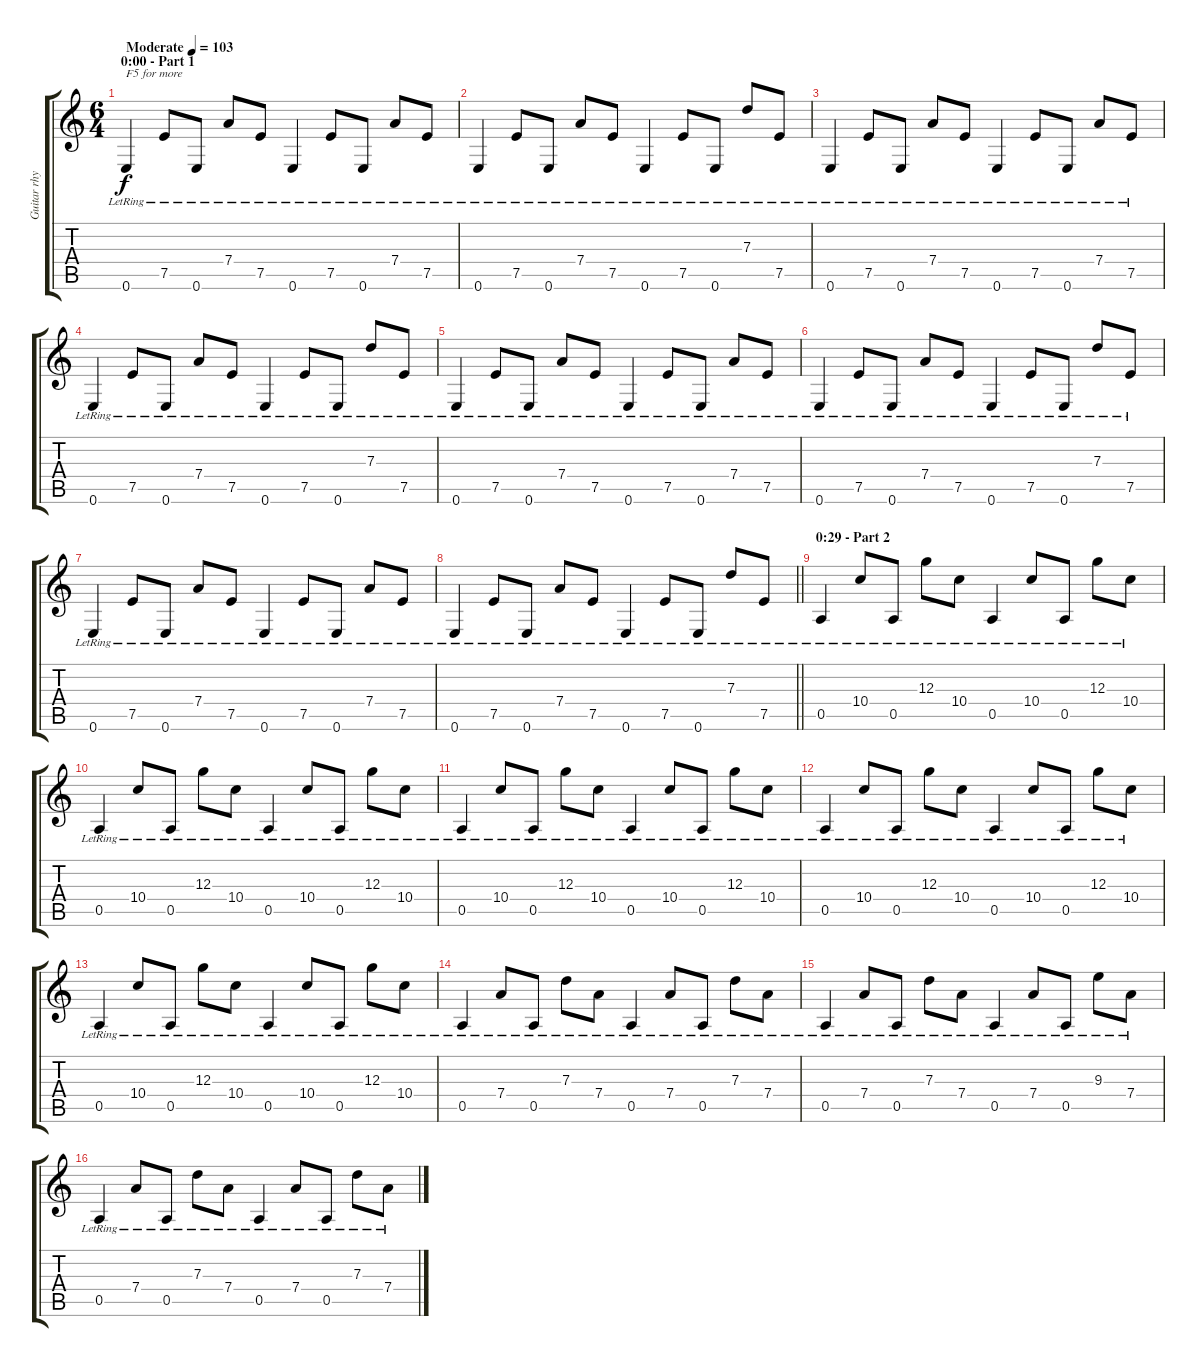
\track ("Guitar rhytm" "Guitar rhy") {instrument acousticguitarsteel}
\staff {score tabs}
\tuning (E4 B3 G3 D3 A2 E2) {hide}
\ts (6 4)
\section ("" "0:00 - Part 1")
\tempo (103 "Moderate")
\clef g2
\ks c
0.6{lr}.4{txt "F5 for more" dy f instrument acousticguitarsteel} 7.5{lr}.8 0.6{lr}.8 7.4{lr}.8 7.5{lr}.8 0.6{lr}.4 7.5{lr}.8 0.6{lr}.8 7.4{lr}.8 7.5{lr}.8 |
0.6{lr}.4 7.5{lr}.8 0.6{lr}.8 7.4{lr}.8 7.5{lr}.8 0.6{lr}.4 7.5{lr}.8 0.6{lr}.8 7.3{lr}.8 7.5{lr}.8 |
0.6{lr}.4 7.5{lr}.8 0.6{lr}.8 7.4{lr}.8 7.5{lr}.8 0.6{lr}.4 7.5{lr}.8 0.6{lr}.8 7.4{lr}.8 7.5{lr}.8 |
0.6{lr}.4 7.5{lr}.8 0.6{lr}.8 7.4{lr}.8 7.5{lr}.8 0.6{lr}.4 7.5{lr}.8 0.6{lr}.8 7.3{lr}.8 7.5{lr}.8 |
0.6{lr}.4 7.5{lr}.8 0.6{lr}.8 7.4{lr}.8 7.5{lr}.8 0.6{lr}.4 7.5{lr}.8 0.6{lr}.8 7.4{lr}.8 7.5{lr}.8 |
0.6{lr}.4 7.5{lr}.8 0.6{lr}.8 7.4{lr}.8 7.5{lr}.8 0.6{lr}.4 7.5{lr}.8 0.6{lr}.8 7.3{lr}.8 7.5{lr}.8 |
0.6{lr}.4 7.5{lr}.8 0.6{lr}.8 7.4{lr}.8 7.5{lr}.8 0.6{lr}.4 7.5{lr}.8 0.6{lr}.8 7.4{lr}.8 7.5{lr}.8 |
\barLineRight lightlight
0.6{lr}.4 7.5{lr}.8 0.6{lr}.8 7.4{lr}.8 7.5{lr}.8 0.6{lr}.4 7.5{lr}.8 0.6{lr}.8 7.3{lr}.8 7.5{lr}.8 |
\section ("" "0:29 - Part 2")
0.5{lr}.4 10.4{lr}.8 0.5{lr}.8 12.3{lr}.8 10.4{lr}.8 0.5{lr}.4 10.4{lr}.8 0.5{lr}.8 12.3{lr}.8 10.4{lr}.8 |
0.5{lr}.4 10.4{lr}.8 0.5{lr}.8 12.3{lr}.8 10.4{lr}.8 0.5{lr}.4 10.4{lr}.8 0.5{lr}.8 12.3{lr}.8 10.4{lr}.8 |
0.5{lr}.4 10.4{lr}.8 0.5{lr}.8 12.3{lr}.8 10.4{lr}.8 0.5{lr}.4 10.4{lr}.8 0.5{lr}.8 12.3{lr}.8 10.4{lr}.8 |
0.5{lr}.4 10.4{lr}.8 0.5{lr}.8 12.3{lr}.8 10.4{lr}.8 0.5{lr}.4 10.4{lr}.8 0.5{lr}.8 12.3{lr}.8 10.4{lr}.8 |
0.5{lr}.4 10.4{lr}.8 0.5{lr}.8 12.3{lr}.8 10.4{lr}.8 0.5{lr}.4 10.4{lr}.8 0.5{lr}.8 12.3{lr}.8 10.4{lr}.8 |
0.5{lr}.4 7.4{lr}.8 0.5{lr}.8 7.3{lr}.8 7.4{lr}.8 0.5{lr}.4 7.4{lr}.8 0.5{lr}.8 7.3{lr}.8 7.4{lr}.8 |
0.5{lr}.4 7.4{lr}.8 0.5{lr}.8 7.3{lr}.8 7.4{lr}.8 0.5{lr}.4 7.4{lr}.8 0.5{lr}.8 9.3{lr}.8 7.4{lr}.8 |
0.5{lr}.4 7.4{lr}.8 0.5{lr}.8 7.3{lr}.8 7.4{lr}.8 0.5{lr}.4 7.4{lr}.8 0.5{lr}.8 7.3{lr}.8 7.4{lr}.8
